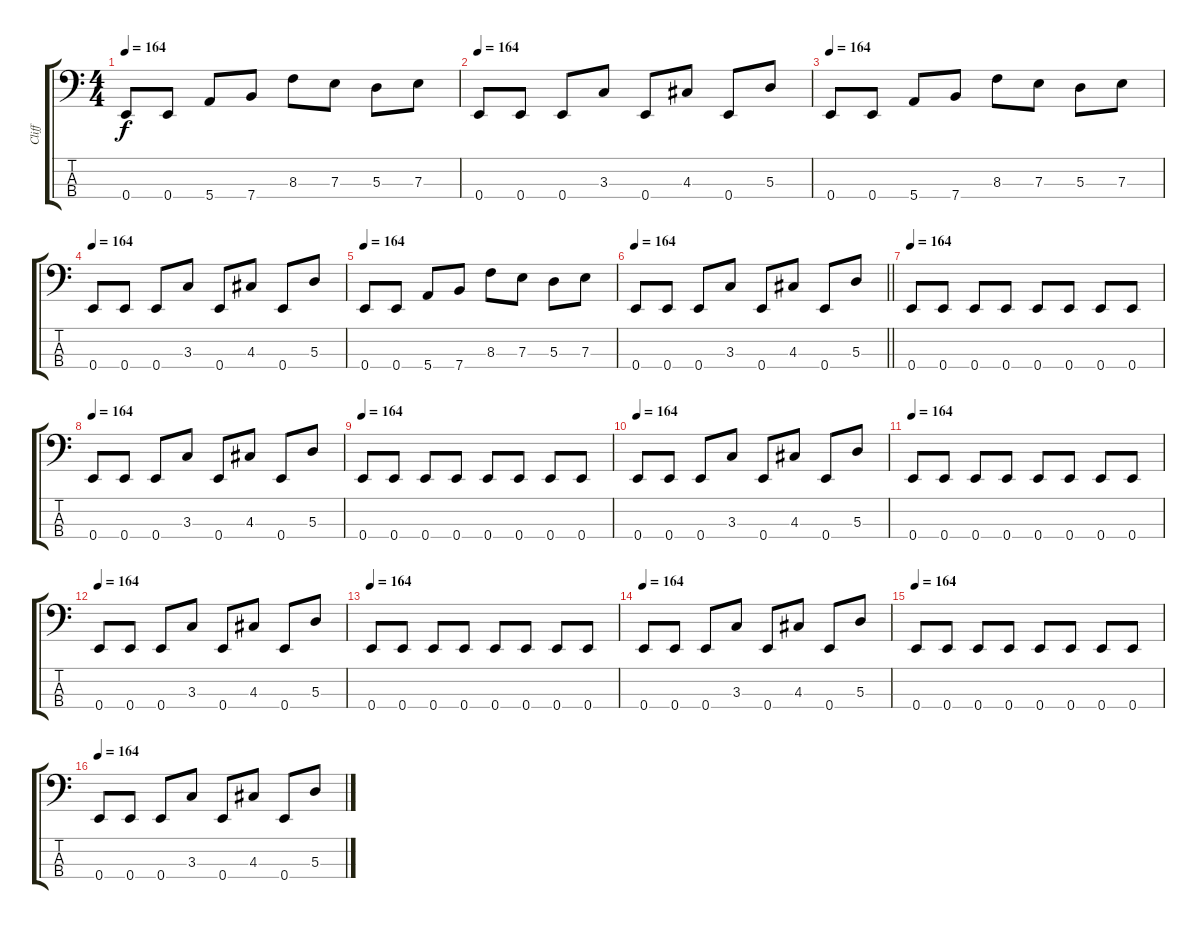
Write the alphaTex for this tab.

\track ("Cliff" "Cliff") {instrument electricbassfinger}
\staff {score tabs}
\tuning (G2 D2 A1 E1) {hide}
\ts (4 4)
\tempo 164
\clef f4
\ks c
0.4.8{dy f} 0.4.8 5.4.8 7.4.8 8.3.8 7.3.8 5.3.8 7.3.8 |
\tempo 164
0.4.8 0.4.8 0.4.8 3.3.8 0.4.8 4.3.8 0.4.8 5.3.8 |
\tempo 164
0.4.8 0.4.8 5.4.8 7.4.8 8.3.8 7.3.8 5.3.8 7.3.8 |
\tempo 164
0.4.8 0.4.8 0.4.8 3.3.8 0.4.8 4.3.8 0.4.8 5.3.8 |
\tempo 164
0.4.8 0.4.8 5.4.8 7.4.8 8.3.8 7.3.8 5.3.8 7.3.8 |
\tempo 164
\barLineRight lightlight
0.4.8 0.4.8 0.4.8 3.3.8 0.4.8 4.3.8 0.4.8 5.3.8 |
\tempo 164
0.4.8 0.4.8 0.4.8 0.4.8 0.4.8 0.4.8 0.4.8 0.4.8 |
\tempo 164
0.4.8 0.4.8 0.4.8 3.3.8 0.4.8 4.3.8 0.4.8 5.3.8 |
\tempo 164
0.4.8 0.4.8 0.4.8 0.4.8 0.4.8 0.4.8 0.4.8 0.4.8 |
\tempo 164
0.4.8 0.4.8 0.4.8 3.3.8 0.4.8 4.3.8 0.4.8 5.3.8 |
\tempo 164
0.4.8 0.4.8 0.4.8 0.4.8 0.4.8 0.4.8 0.4.8 0.4.8 |
\tempo 164
0.4.8 0.4.8 0.4.8 3.3.8 0.4.8 4.3.8 0.4.8 5.3.8 |
\tempo 164
0.4.8 0.4.8 0.4.8 0.4.8 0.4.8 0.4.8 0.4.8 0.4.8 |
\tempo 164
0.4.8 0.4.8 0.4.8 3.3.8 0.4.8 4.3.8 0.4.8 5.3.8 |
\tempo 164
0.4.8 0.4.8 0.4.8 0.4.8 0.4.8 0.4.8 0.4.8 0.4.8 |
\tempo 164
0.4.8 0.4.8 0.4.8 3.3.8 0.4.8 4.3.8 0.4.8 5.3.8
